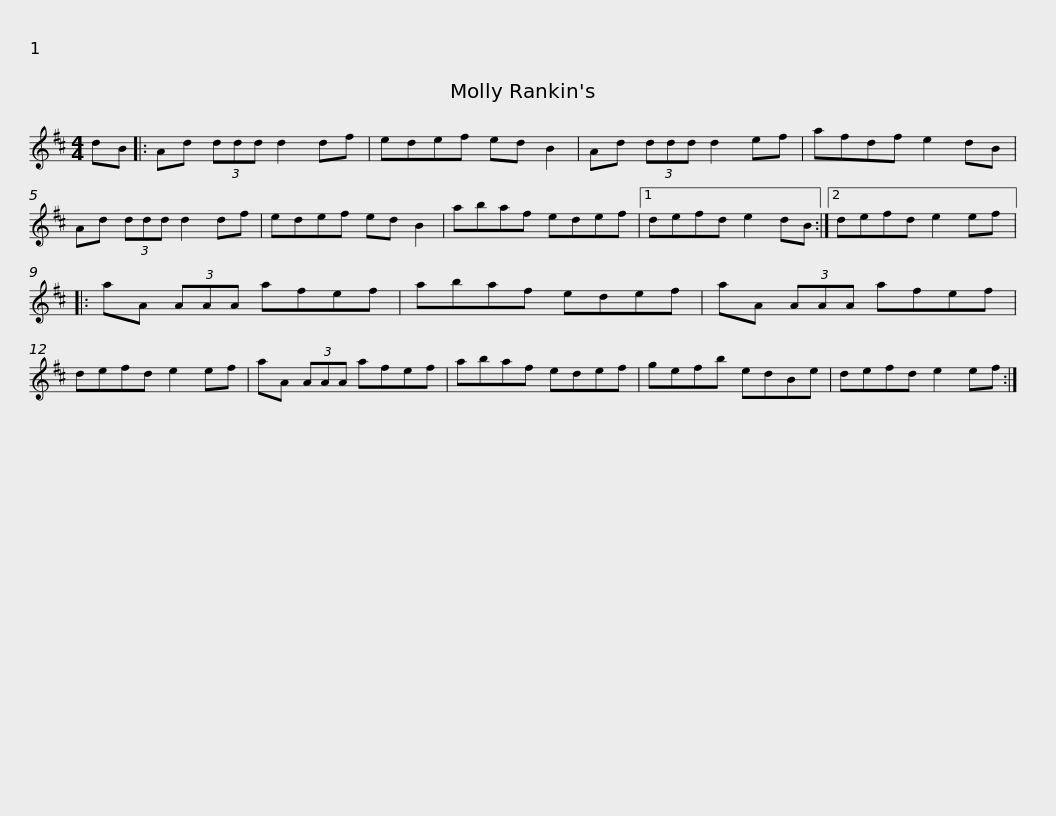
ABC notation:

X:1
L:1/8
M:4/4
I:linebreak $
K:D
V:1 treble
V:1
 dB |: Ad (3ddd d2 df | edef ed B2 | Ad (3ddd d2 ef | afdf e2 dB | %5
 Ad (3ddd d2 df |$ edef ed B2 | abaf edef |1 defd e2 dB :|2 defd e2 ef |: %10
 aA (3AAA afef |$ abaf edef | aA (3AAA afef | defd e2 ef | aA (3AAA afef | %15
 abaf edef |$ gefb edBe | defd e2 ef :| %18
